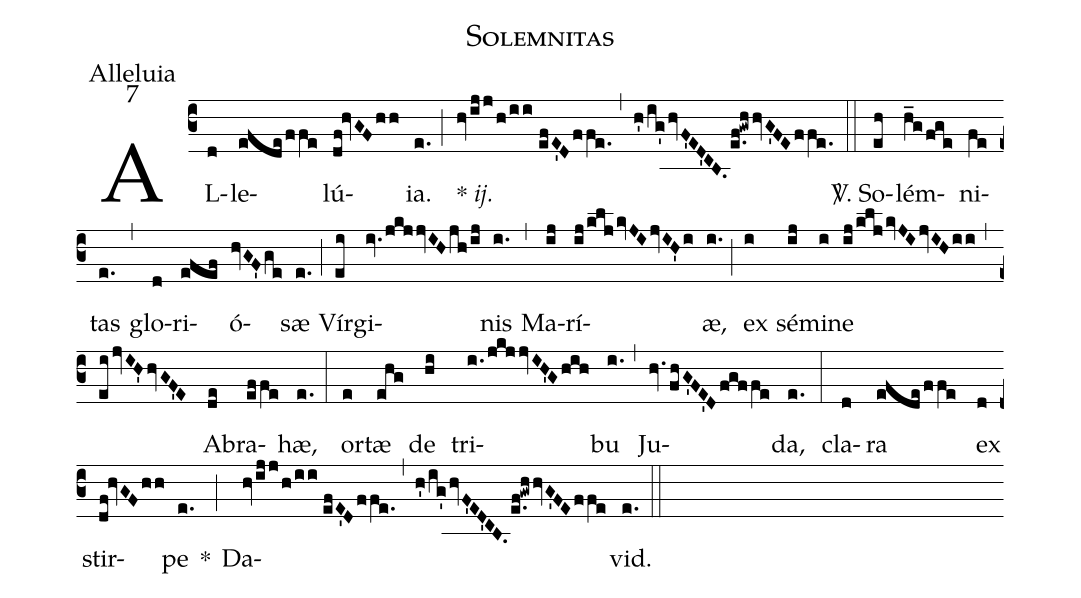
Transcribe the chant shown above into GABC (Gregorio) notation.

name:Solemnitas;
office-part:Alleluia;
mode:7;
%%
(c3) AL(d)le(efde/ffe)lú(df!hvGFhh)ia.(e.) (;) {*}~<i>ij.</i>(hvijj/h/ii//efE'Dffe.) (,) (h'/ig'hvF'ED'CB.e.f!gwhhvG'FEffe.) (::)
<sp>V/</sp>. So(eh)lém(h_g/fge)ni(fe)tas(e.) (,) glo(d)ri(efef)ó(hvGF'ge)sæ(e.) (;) Vír(ei)gi(iv.jkj/!jvIHjh/ij)nis(i.) (,) Ma(ij)rí(ij/kljkvJIjvIH'i)æ,(i.) (;) ex(i) sé(ij)mi(i)ne(ij/kljkvJIjvIHii) (,) (eijvIH'hvGF'E) A(de)bra(effe)hæ,(e.) (:)
or(e)tæ(ehg) de(hi) tri(i./jkjjvIH'Ghih)bu(i.) (,) Ju(hv.fhG'FE'Dfgffe)da,(e.) (:)
cla(d)ra(efde/ffe) ex(d) stir(df!hvGFhh)pe(e.) *(;)
Da(hvijj/h/ii//efE'Dffe.)(,)(h'/ig'hvF'ED'CB.e.f!gwhhvG'FEffe)vid.(e.) (::)
